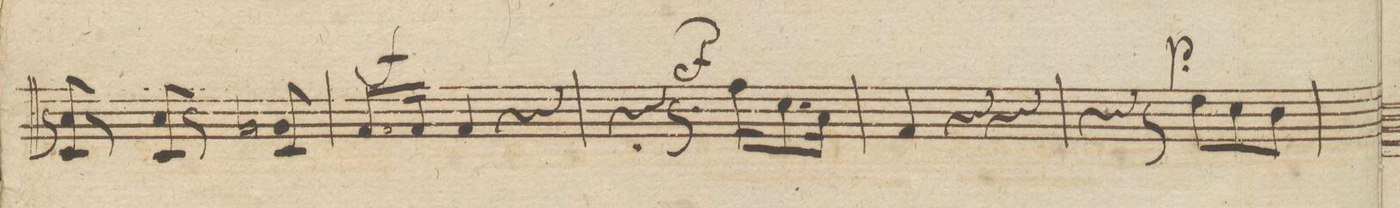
**kern	**dynam
*I"Viola.	*
*clefC3	*
*k[b-e-a-]	*
*M3/4	*
8r	.
8D/ 8B-/	.
8r	.
8D/ 8B-/	.
8r	.
8D/ 8An/	.
=36	=36
8.G/L	f
16G/Jk	.
4G/	.
4r	.
=37	=37
4r	.
8.r	.
16g\KL	f
8.d\	.
16B-\Jk	.
=38	=38
4G/	.
4r	.
4r	.
=39	=39
4r	.
8r	.
8e-\L	p
8d\	.
8c\J	.
=40	=40
*-	*-
